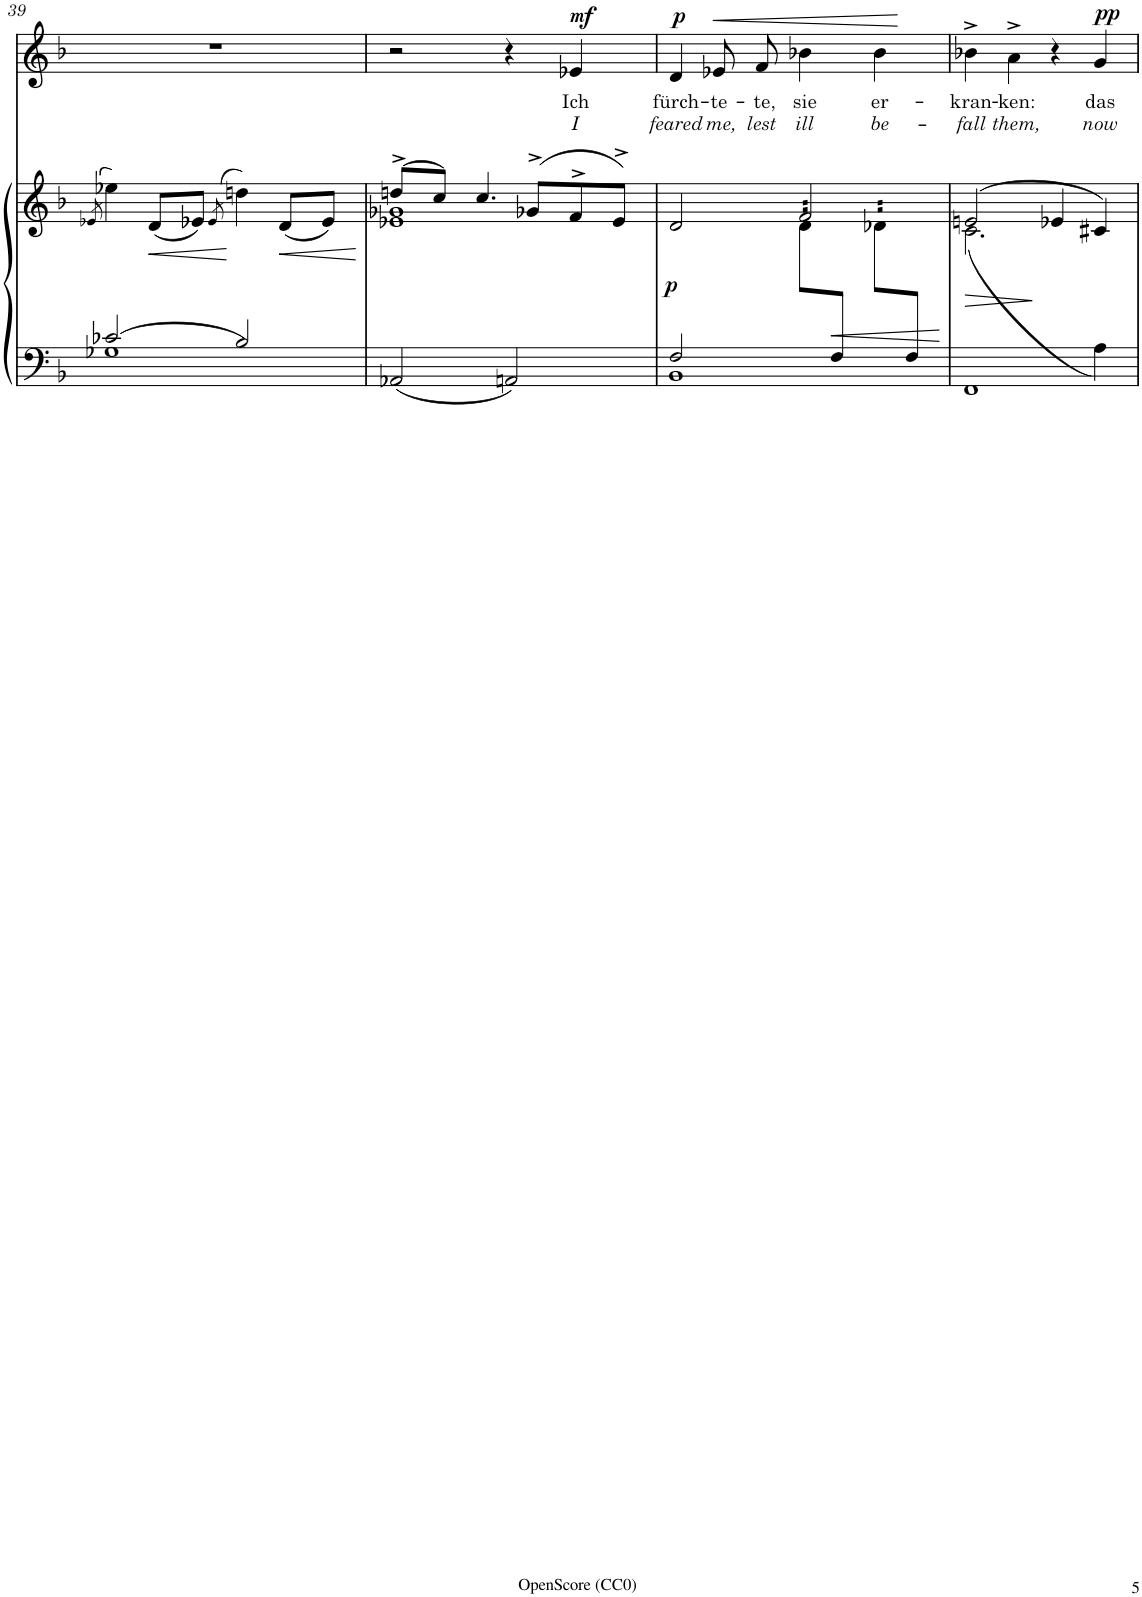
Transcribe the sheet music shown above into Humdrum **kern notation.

**kern	**kern	**dynam	**kern	**text	**text	**dynam
*part2	*part2	*part2	*part1	*part1	*part1	*part1
*staff3	*staff2	*staff2/3	*staff1	*staff1	*staff1	*staff1
*I"Piano	*	*	*I"Voice	*	*	*
*I'Pno	*	*	*	*	*	*
!!LO:PB:g=z
*clefF4	*clefG2	*	*clefG2	*	*	*
*k[b-]	*k[b-]	*	*k[b-]	*	*	*
*M4/4	*M4/4	*	*M4/4	*	*	*
=39	=39	=39	=39	=39	=39	=39
.	(>8qe-X/	.	.	.	.	.
*^	*	*	*	*	*	*
2c-X/	1G-X	4ee-X\)	.	1r	.	.	.
!	!	!	!LO:HP:b	!	!	!	!
.	.	(8d/L	<	.	.	.	.
.	.	8e-X/J)	.	.	.	.	.
.	.	(>8qe-/	.	.	.	.	.
2B-/	.	4ddn\)	.	.	.	.	.
!	!	!	!LO:HP:b	!	!	!	!
.	.	(8d/L	<	.	.	.	.
.	.	8e-/J)	.	.	.	.	.
*v	*v	*	*	*	*	*	*
.	.	[	.	.	.	.
=40	=40	=40	=40	=40	=40	=40
*	*^	*	*	*	*	*
2AA-X/	(8ddn^/L	1e-X 1g-X	.	2r	.	.	.
.	8cc/J)	.	.	.	.	.	.
.	4.cc/	.	.	.	.	.	.
2AAn/	.	.	.	4r	.	.	.
.	(8g-X^/L	.	.	.	.	.	.
!	!	!	!	!	!LO:LY:b	!LO:LY:b	!LO:DY:a
.	8f^/	.	.	4e-X/	Ich	I	mf
.	8e-^/J)	.	.	.	.	.	.
=41	=41	=41	=41	=41	=41	=41	=41
*^	*	*	*	*	*	*	*
*	*^	*	*	*	*	*	*	*
!	!	!	!	!	!LO:DY:b	!	!LO:LY:b	!LO:LY:b	!LO:DY:a
8ryy	2F/	1BB-	2d/	2ryy	p	4d/	fürch-	feared	p
!	!	!	!	!	!	!	!LO:LY:b	!LO:LY:b	!LO:HP:b
.	.	.	.	.	.	8e-X/L	-te-	me,	<
!	!	!	!	!	!	!	!LO:LY:b	!LO:LY:b	!
.	.	.	.	.	.	8f/J	-te,	lest	.
!	!	!	!	!	!	!	!LO:LY:b	!LO:LY:b	!
.	2ryy	.	2f/	8d@@16@@\L	.	4b-X\	sie	ill	.
!	!	!	!	!	!LO:HP:b=2	!	!	!	!
8F@@16@@/J	.	.	.	8ryy	<	.	.	.	.
!	!	!	!	!	!	!	!LO:LY:b	!LO:LY:b	!
8ryy	.	.	.	8d-X@@16@@\L	.	4b-\	er-	be-	.
8F@@16@@/J	.	.	.	8ryy	.	.	.	.	.
*v	*v	*v	*	*	*	*	*	*	*
*	*v	*v	*	*	*	*	*
.	.	[	.	.	.	[
=42	=42	=42	=42	=42	=42	=42
*^	*^	*	*	*	*	*
!	!	!	!	!	!	!LO:LY:b	!LO:LY:b	!
2.ryy	1FF	(>2en/	(2.c\	.	4b-X^>\	-kran-	-fall	.
!	!	!	!	!	!	!LO:LY:b	!LO:LY:b	!
.	.	.	.	.	4a^>\	-ken:	them,	.
.	.	4e-X/	.	[	4r	.	.	.
!	!	!	!	!	!	!LO:LY:b	!LO:LY:b	!LO:DY:a
4A\)	.	4c#X/)	4ryy	.	4g/	das	now	pp
*v	*v	*	*	*	*	*	*	*
*	*v	*v	*	*	*	*	*
=	=	=	=	=	=	=
*-	*-	*-	*-	*-	*-	*-
